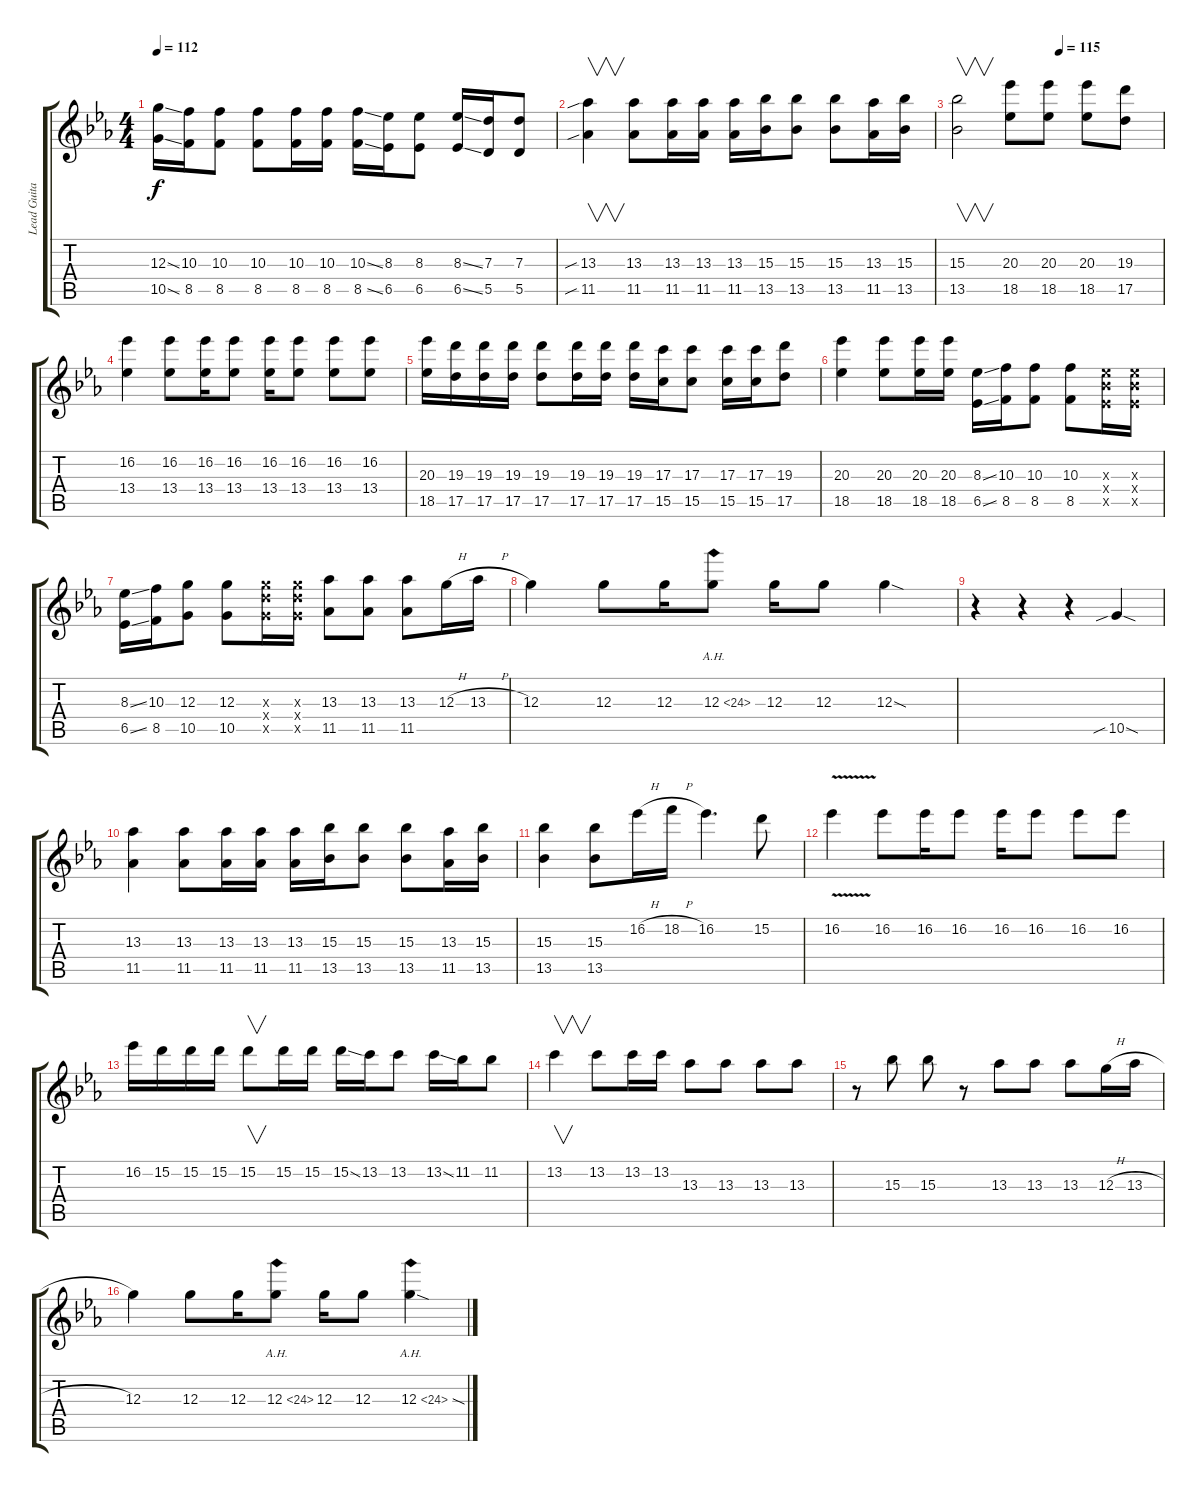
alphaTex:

\track ("Lead Guitar" "Lead Guita") {instrument acousticguitarsteel}
\staff {score tabs}
\tuning (E4 B3 G3 D3 A2 E2) {hide}
\ts (4 4)
\tempo 112
\clef g2
\ks eb
(12.3{ss} 10.5{ss}).16{dy f} (10.3 8.5).16 (10.3 8.5).8 (10.3 8.5).8 (10.3 8.5).16 (10.3 8.5).16 (10.3{ss} 8.5{ss}).16 (8.3 6.5).16 (8.3 6.5).8 (8.3{ss} 6.5{ss}).16 (7.3 5.5).16 (7.3 5.5).8 |
(13.3{sib} 11.5{sib}).4{v} (13.3 11.5).8 (13.3 11.5).16 (13.3 11.5).16 (13.3 11.5).16 (15.3 13.5).16 (15.3 13.5).8 (15.3 13.5).8 (13.3 11.5).16 (15.3 13.5).16 |
\tempo (115 0.5)
(15.3 13.5).2{v} (20.3 18.5).8 (20.3 18.5).8 (20.3 18.5).8 (19.3 17.5).8 |
(16.2 13.4).4 (16.2 13.4).8 (16.2 13.4).16 (16.2 13.4).8 (16.2 13.4).16 (16.2 13.4).8 (16.2 13.4).8 (16.2 13.4).8 |
(20.3 18.5).16 (19.3 17.5).16 (19.3 17.5).16 (19.3 17.5).16 (19.3 17.5).8 (19.3 17.5).16 (19.3 17.5).16 (19.3 17.5).16 (17.3 15.5).16 (17.3 15.5).8 (17.3 15.5).16 (17.3 15.5).16 (19.3 17.5).8 |
(20.3 18.5).4 (20.3 18.5).8 (20.3 18.5).16 (20.3 18.5).16 (8.3{ss} 6.5{ss}).16 (10.3 8.5).16 (10.3 8.5).8 (10.3 8.5).8 (8.3{x} 8.4{x} 6.5{x}).16 (8.3{x} 8.4{x} 6.5{x}).16 |
(8.3{ss} 6.5{ss}).16 (10.3 8.5).16 (12.3 10.5).8 (12.3 10.5).8 (12.3{x} 12.4{x} 10.5{x}).16 (12.3{x} 12.4{x} 10.5{x}).16 (13.3 11.5).8 (13.3 11.5).8 (13.3 11.5).8 12.3{h}.16 13.3{h}.16 |
12.3.4 12.3.8 12.3.16 12.3{ah 12}.8 12.3.16 12.3.8 12.3{sod}.4 |
r.4 r.4 r.4 10.5{sib sod}.4 |
(13.3 11.5).4 (13.3 11.5).8 (13.3 11.5).16 (13.3 11.5).16 (13.3 11.5).16 (15.3 13.5).16 (15.3 13.5).8 (15.3 13.5).8 (13.3 11.5).16 (15.3 13.5).16 |
(15.3 13.5).4 (15.3 13.5).8 16.2{h}.16 18.2{h}.16 16.2.4{d} 15.2.8 |
16.2{v}.4 16.2.8 16.2.16 16.2.8 16.2.16 16.2.8 16.2.8 16.2.8 |
16.2.16 15.2.16 15.2.16 15.2.16 15.2.8{v} 15.2.16 15.2.16 15.2{ss}.16 13.2.16 13.2.8 13.2{ss}.16 11.2.16 11.2.8 |
13.2.4{v} 13.2.8 13.2.16 13.2.16 13.3.8 13.3.8 13.3.8 13.3.8 |
r.8 15.3.8 15.3.8 r.8 13.3.8 13.3.8 13.3.8 12.3{h}.16 13.3{h}.16 |
12.3.4 12.3.8 12.3.16 12.3{ah 12}.8 12.3.16 12.3.8 12.3{ah 12 sod}.4
